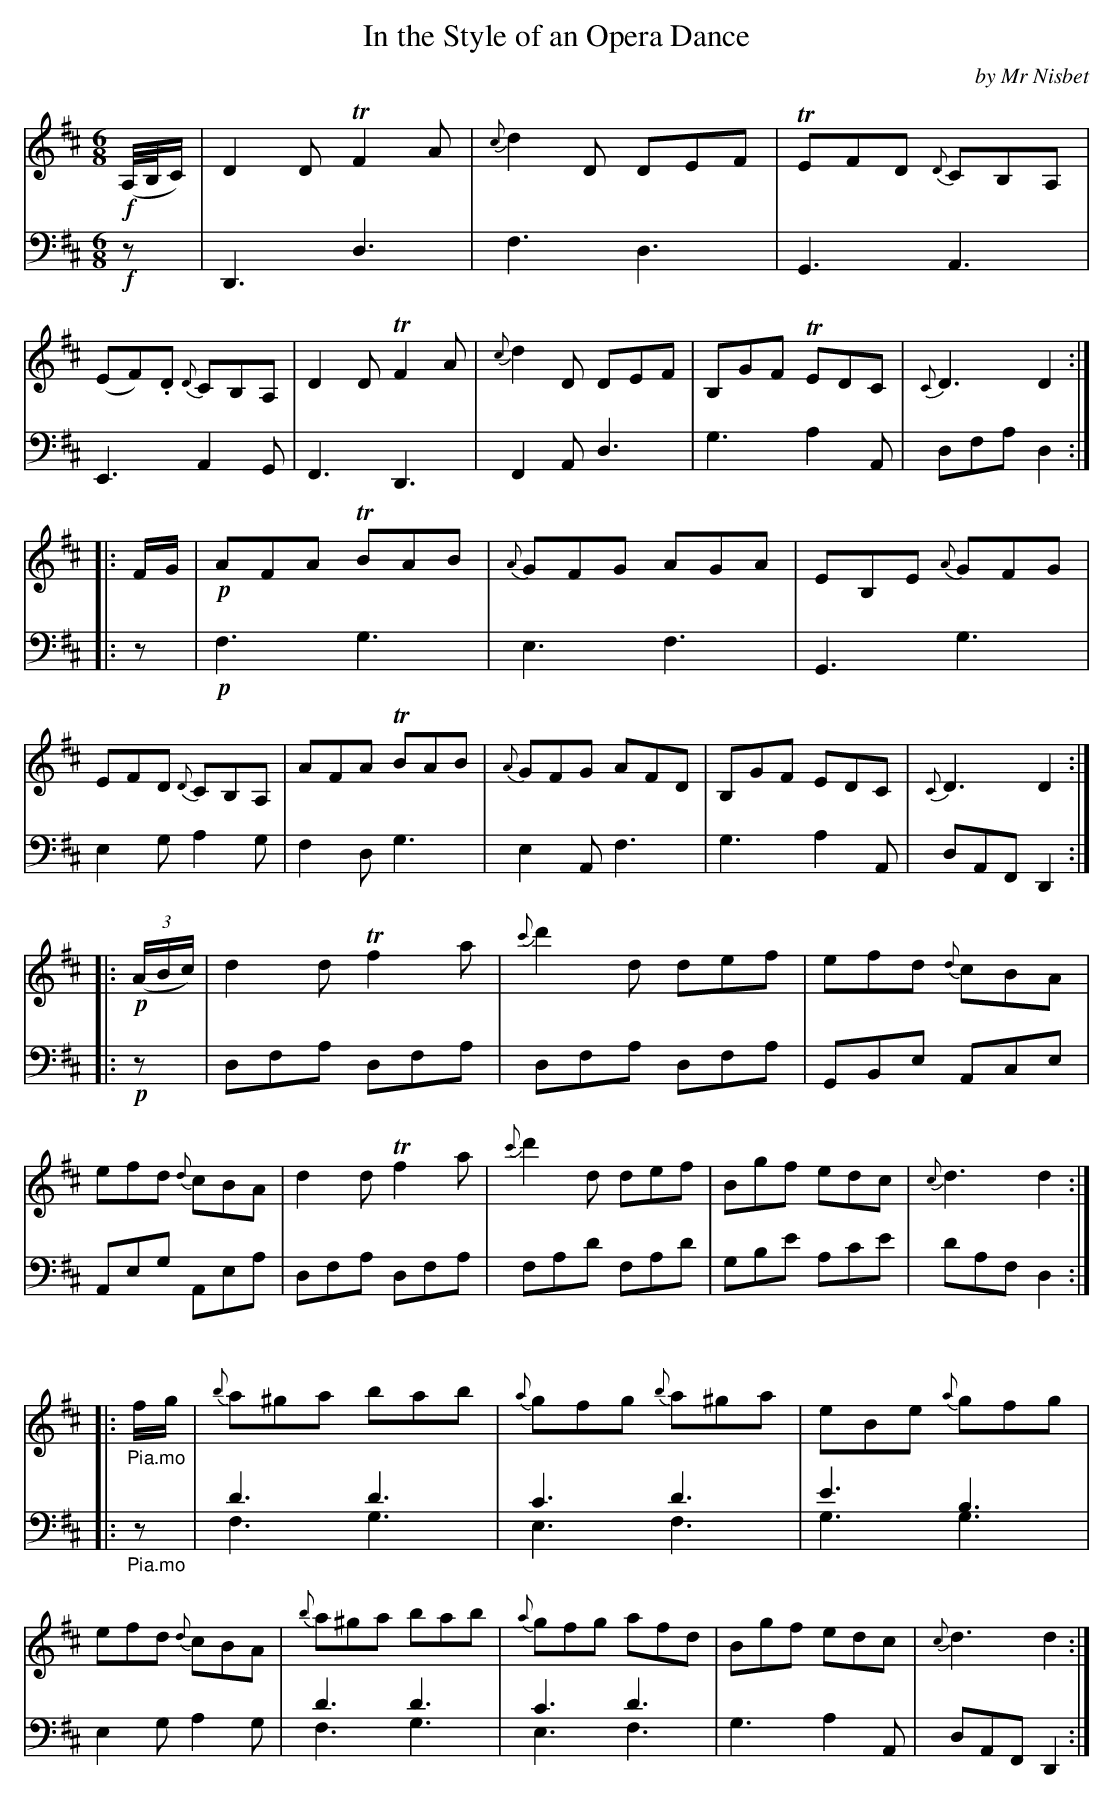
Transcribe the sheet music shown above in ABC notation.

X:1
T: In the Style of an Opera Dance
C: by Mr Nisbet
M: 6/8
L: 1/8
K: D
V: 1 staves=2
!f!(A,//B,//C/) |\
D2D TF2A | {c}d2D DEF | TEFD {D}CB,A, | (EF).D {D}CB,A, |\
D2D TF2A | {c}d2D DEF | B,GF TEDC | {C}D3 D2 :|
|: F/G/ |\
!p!AFA TBAB | {A}GFG AGA | EB,E {A}GFG | EFD {D}CB,A, |\
AFA TBAB | {A}GFG AFD | B,GF EDC | {C}D3 D2 :|
|: !p!(3(A/B/c/) |\
d2d Tf2a | {c'}d'2d def | efd {d}cBA | efd {d}cBA |\
d2d Tf2a | {c'}d'2d def | Bgf edc | {c}d3 d2 :|
|: "_Pia.mo"f/g/ |\
{b}a^ga bab | {a}gfg {b}a^ga | eBe {a}gfg | efd {d}cBA |\
{b}a^ga bab | {a}gfg afd | Bgf edc | {c}d3 d2 :|
V: 2 clef=bass middle=d
!f!z |\
D3 d3 | f3 d3 | G3 A3 | E3 A2G | F3 D3 | F2A d3 | g3 a2A | dfa d2 :||: z | !p!f3 g3 |
e3 f3 | G3 g3 | e2g a2g | f2d g3 | e2A f3 | g3 a2A | dAF D2 :||: !p!z |\
dfa dfa | dfa dfa | GBe Ace | Aeg Aea |
dfa dfa | fad' fad' | gbe' ac'e' | d'af d2 :||: "_Pia.mo"z |\
d'3 d'3 & f3 g3 | c'3 d'3 & e3 f3 | e'3 b3 & g3 g3 | e2g a2g |\
d'3 d'3 & f3 g3 | c'3 d'3 & e3 f3 | g3 a2A | dAF D2 :|
